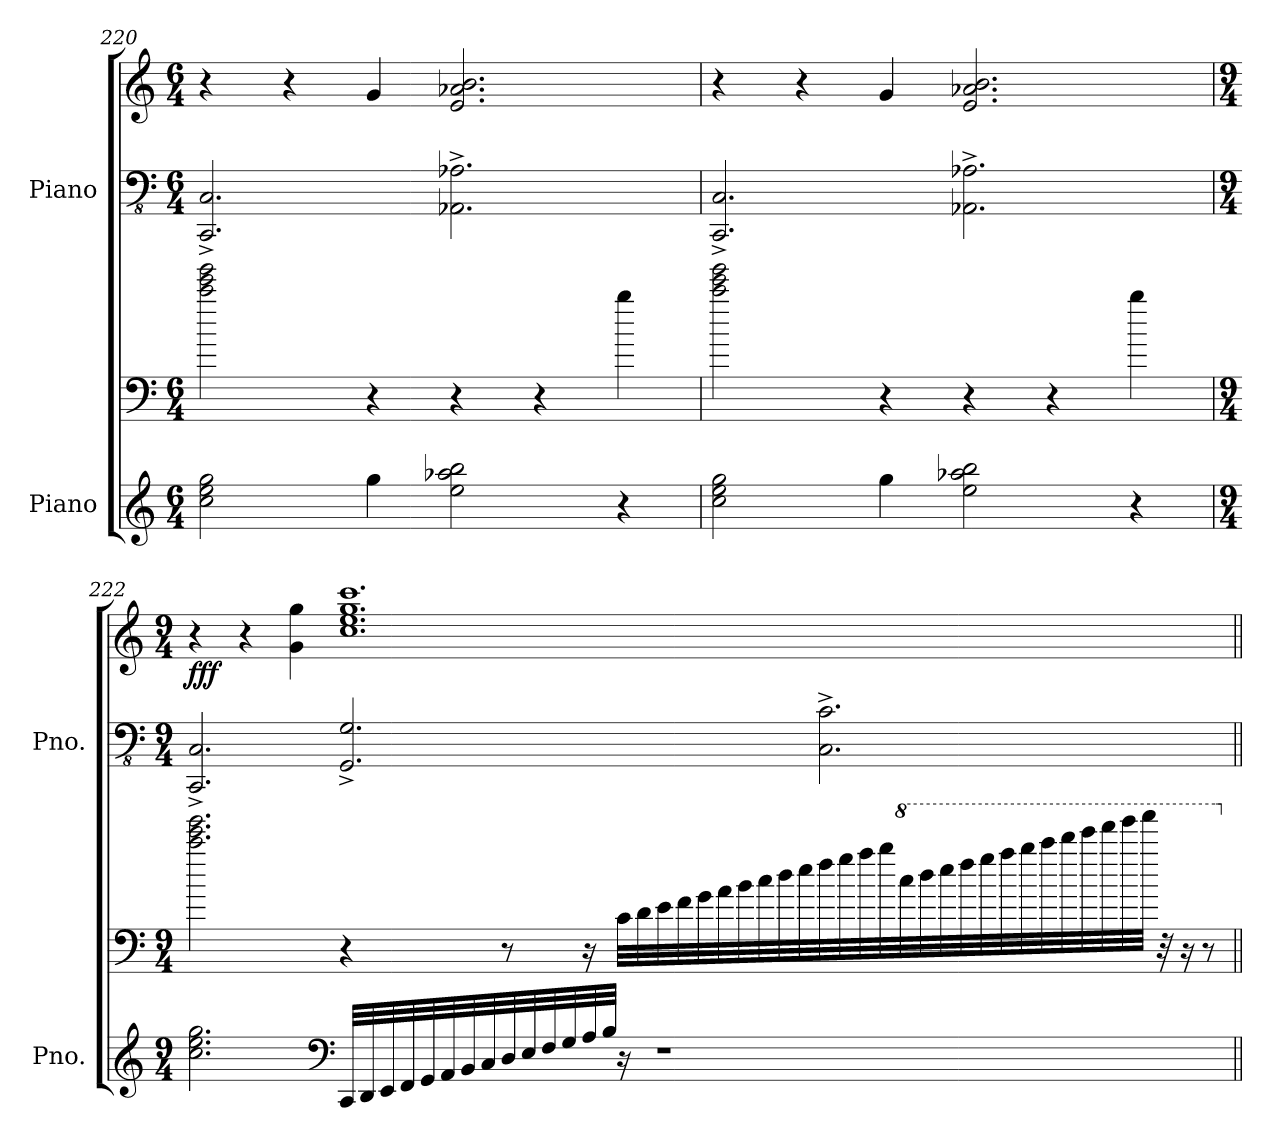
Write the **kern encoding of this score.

**kern	**kern	**kern	**kern	**dynam
*part2	*part2	*part1	*part1	*part1
*staff4	*staff3	*staff2	*staff1	*staff1/2
*I"Piano	*	*I"Piano	*	*
*I'Pno.	*	*I'Pno.	*	*
*clefG2	*clefF4	*clefFv4	*clefG2	*
*k[]	*k[]	*k[]	*k[]	*
*M6/4	*M6/4	*M6/4	*M6/4	*
=220	=220	=220	=220	=220
2cc\ 2ee\ 2gg\	2ccc\ 2eee\ 2ggg\	2.CCC/^ 2.CC/^	4r	.
.	.	.	4r	.
4gg\	4r	.	4g/	.
*	*	*	*MM300	*
2ee\ 2aa-X\ 2bb\	4r	2.AAA-X\^ 2.AA-X\^	2.e/ 2.a-X/ 2.b/	.
.	4r	.	.	.
4r	4bb\	.	.	.
=221	=221	=221	=221	=221
2cc\ 2ee\ 2gg\	2ccc\ 2eee\ 2ggg\	2.CCC/^ 2.CC/^	4r	.
.	.	.	4r	.
4gg\	4r	.	4g/	.
*	*	*	*MM240	*
2ee\ 2aa-X\ 2bb\	4r	2.AAA-X\^ 2.AA-X\^	2.e/ 2.a-X/ 2.b/	.
.	4r	.	.	.
4r	4bb\	.	.	.
!!LO:PB:g=z
=222	=222	=222	=222	=222
*M9/4	*M9/4	*M9/4	*M9/4	*
*	*	*	*MM120	*
!	!	!	!	!LO:DY:b
2.cc\ 2.ee\ 2.gg\	2.ccc\ 2.eee\ 2.ggg\	2.CCC/^ 2.CC/^	4r	fff
.	.	.	4r	.
.	.	.	4g\ 4gg\	.
*clefF4	*	*	*	*
32CC/LLL	4r	2.GGG/^ 2.GG/^	1.cc 1.ee 1.gg 1.ccc	.
32DD/	.	.	.	.
32EE/	.	.	.	.
32FF/	.	.	.	.
32GG/	.	.	.	.
32AA/	.	.	.	.
32BB/	.	.	.	.
32C/	.	.	.	.
32D/	8r	.	.	.
32E/	.	.	.	.
32F/	.	.	.	.
32G/	.	.	.	.
32A/	16r	.	.	.
32B/JJJ	.	.	.	.
16r	32c\LLL	.	.	.
.	32d\	.	.	.
1r	32e\	.	.	.
.	32f\	.	.	.
.	32g\	.	.	.
.	32a\	.	.	.
.	32b\	.	.	.
.	32cc\	.	.	.
.	32dd\	.	.	.
.	32ee\	.	.	.
.	32ff\	2.CC\^ 2.C\^	.	.
.	32gg\	.	.	.
.	32aa\	.	.	.
.	32bb\	.	.	.
*	*8va	*	*	*
.	32ccc\	.	.	.
.	32ddd\	.	.	.
.	32eee\	.	.	.
.	32fff\	.	.	.
.	32ggg\	.	.	.
.	32aaa\	.	.	.
.	32bbb\	.	.	.
.	32cccc\	.	.	.
.	32dddd\	.	.	.
.	32eeee\	.	.	.
.	32ffff\	.	.	.
.	32gggg\	.	.	.
.	32aaaa\JJJ	.	.	.
.	32r	.	.	.
.	16r	.	.	.
.	8r	.	.	.
*	*X8va	*	*	*
=||	=||	=||	=||	=||
*-	*-	*-	*-	*-
